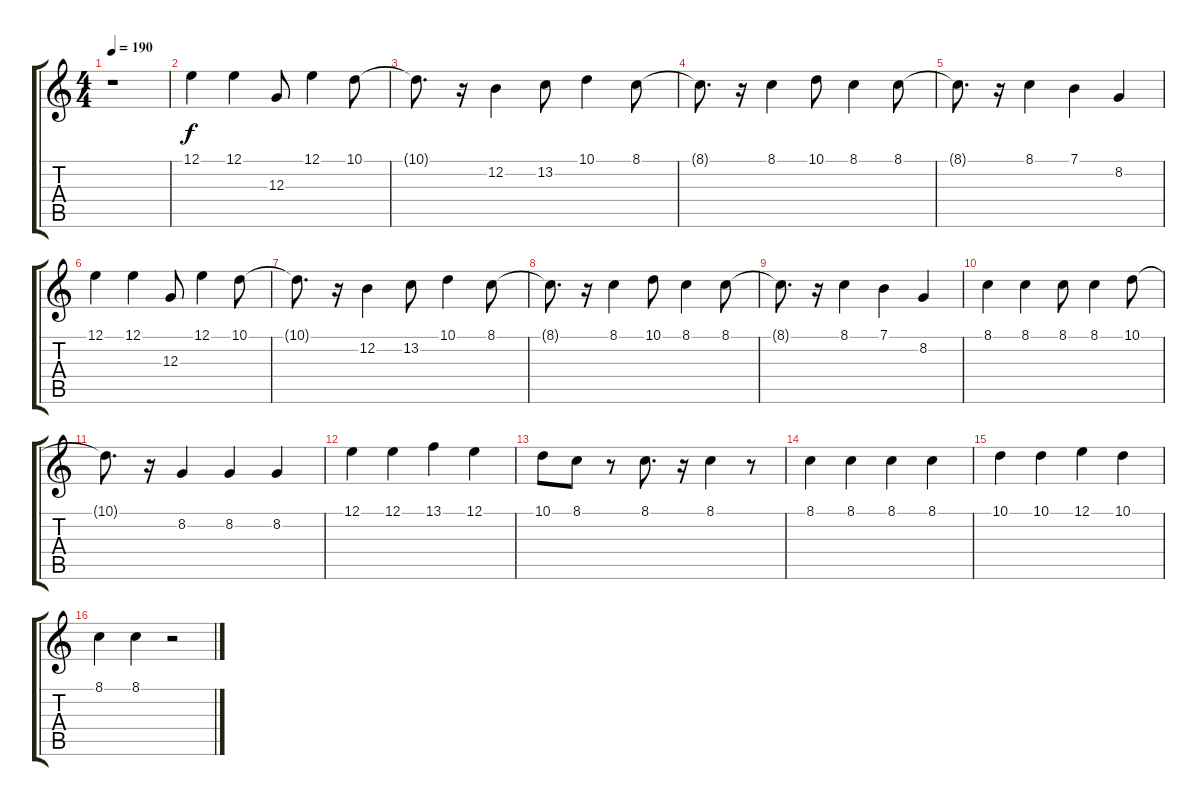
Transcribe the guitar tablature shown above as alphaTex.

\track "" {instrument clarinet}
\staff {score tabs}
\tuning (E4 B3 G3 D3 A2 E2) {hide}
\ts (4 4)
\tempo 190
\clef g2
\ks c
r.1{dy f} |
12.1.4 12.1.4 12.3.8 12.1.4 10.1.8 |
10.1{t}.8{d} r.16 12.2.4 13.2.8 10.1.4 8.1.8 |
8.1{t}.8{d} r.16 8.1.4 10.1.8 8.1.4 8.1.8 |
8.1{t}.8{d} r.16 8.1.4 7.1.4 8.2.4 |
12.1.4 12.1.4 12.3.8 12.1.4 10.1.8 |
10.1{t}.8{d} r.16 12.2.4 13.2.8 10.1.4 8.1.8 |
8.1{t}.8{d} r.16 8.1.4 10.1.8 8.1.4 8.1.8 |
8.1{t}.8{d} r.16 8.1.4 7.1.4 8.2.4 |
8.1.4 8.1.4 8.1.8 8.1.4 10.1.8 |
10.1{t}.8{d} r.16 8.2.4 8.2.4 8.2.4 |
12.1.4 12.1.4 13.1.4 12.1.4 |
10.1.8 8.1.8 r.8 8.1.8{d} r.16 8.1.4 r.8 |
8.1.4 8.1.4 8.1.4 8.1.4 |
10.1.4 10.1.4 12.1.4 10.1.4 |
8.1.4 8.1.4 r.2
